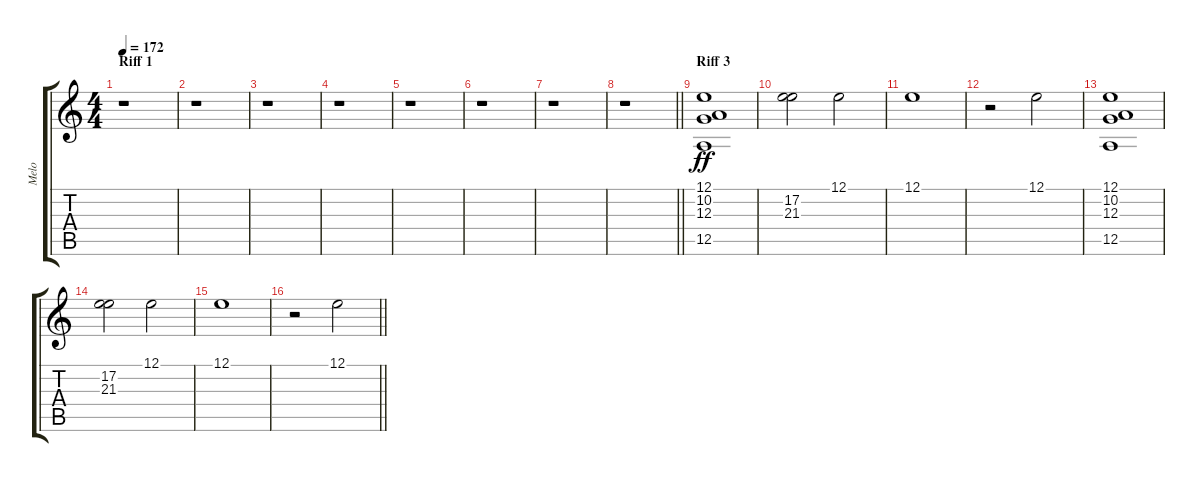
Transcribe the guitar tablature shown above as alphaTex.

\track ("Melo" "Melo") {instrument blownbottle}
\staff {score tabs}
\tuning (E4 B3 G3 D3 A2 E2) {hide}
\ts (4 4)
\section ("" "Riff 1")
\tempo 172
\clef g2
\ks c
r.1{dy ff} |
r.1 |
r.1 |
r.1 |
r.1 |
r.1 |
r.1 |
\barLineRight lightlight
r.1 |
\section ("" "Riff 3")
(12.1 10.2 12.3 12.5).1 |
(17.2 21.3).2 12.1.2 |
12.1.1 |
r.2 12.1.2 |
(12.1 10.2 12.3 12.5).1 |
(17.2 21.3).2 12.1.2 |
12.1.1 |
\barLineRight lightlight
r.2 12.1.2
